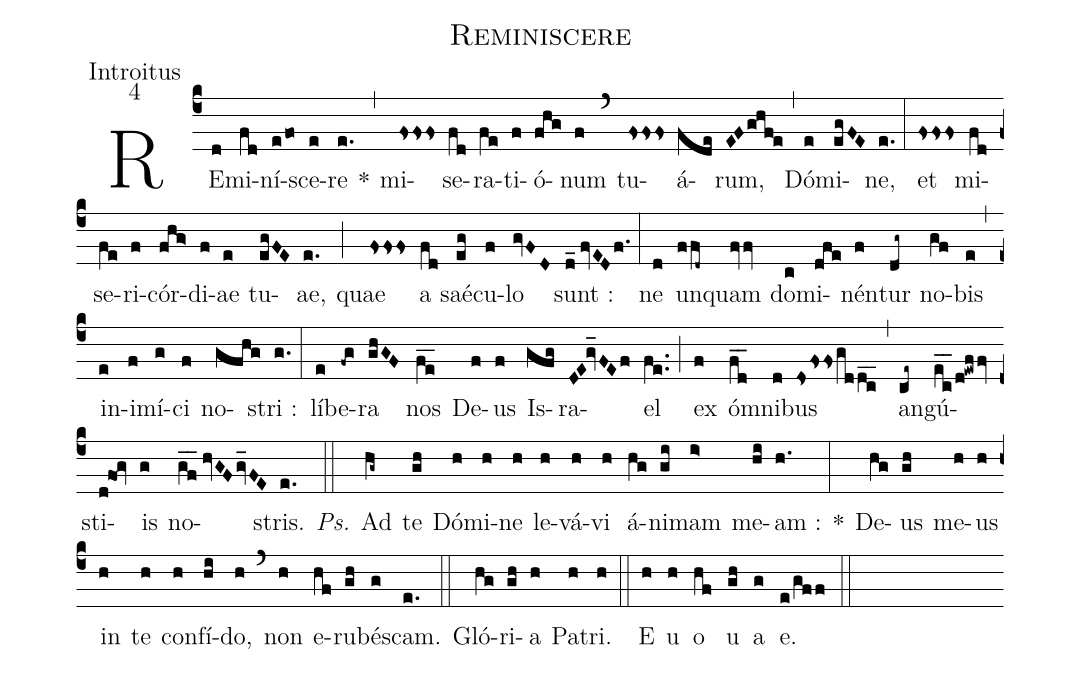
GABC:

name:Reminiscere;
office-part:Introitus;
mode:4;
%%
annotation: Intr
annotation: 4
%%

(c4) RE(d)mi(fd)ní(efo)sce(e)re(e.) *(,) mi(fsss)se(fd)ra(fe)ti(f)ó(fhg)num(f) (`) tu(fsss)á(fde)rum,(EF/ghf!e) (,) Dó(e)mi(eg/FE)ne,(e.) (:) et(fsss) mi(fd)se(fe)ri(f)cór(fhg>)di(f)ae(e) tu(egFE)ae,(e.) (;) quae(fsss) a(fd) saé(eg)cu(f)lo(gvFD) sunt :(d_//fvEDf.) (:) ne(d) un(ffd~)quam(fvv) do(c)mi(dfe)nén(f)tur(dg~) no(gf)bis(e) (,) in(e)i(f)mí(g)ci(f) no(gfhg)stri :(g.) (:) lí(e)be(-fg)ra(ghGF) nos(fe__) De(f)us(f) Is(gfg)ra(DE!gv_FEf)el(fe..) (;) ex(f) ó(fd__)mni(d)bus(dsfss/gddc__) (,) an(ce~)gú(ec__/d!ewffv)sti(d!fo!gv)is(g) no(gf__//hvGFgv_FE)stris.(e.) (::) <i>Ps.</i> Ad(hg~) te(gh) Dó(h)mi(h)ne(h) le(h)vá(h)vi(h) á(hg)ni(gi)mam(i>) me(hi)am :(h.) *(:) De(hg)us(gh) me(h)us(h) in(h) te(h) con(h)fí(hi)do,(h) (`) non(h) e(hf)ru(gh)bé(g)scam.(e.) (::) Gló(hg)ri(gh)a(h) Pa(h)tri.(h) (::) E(h) u(h) o(hf) u(gh) a(g) e.(e/gff) (::)
